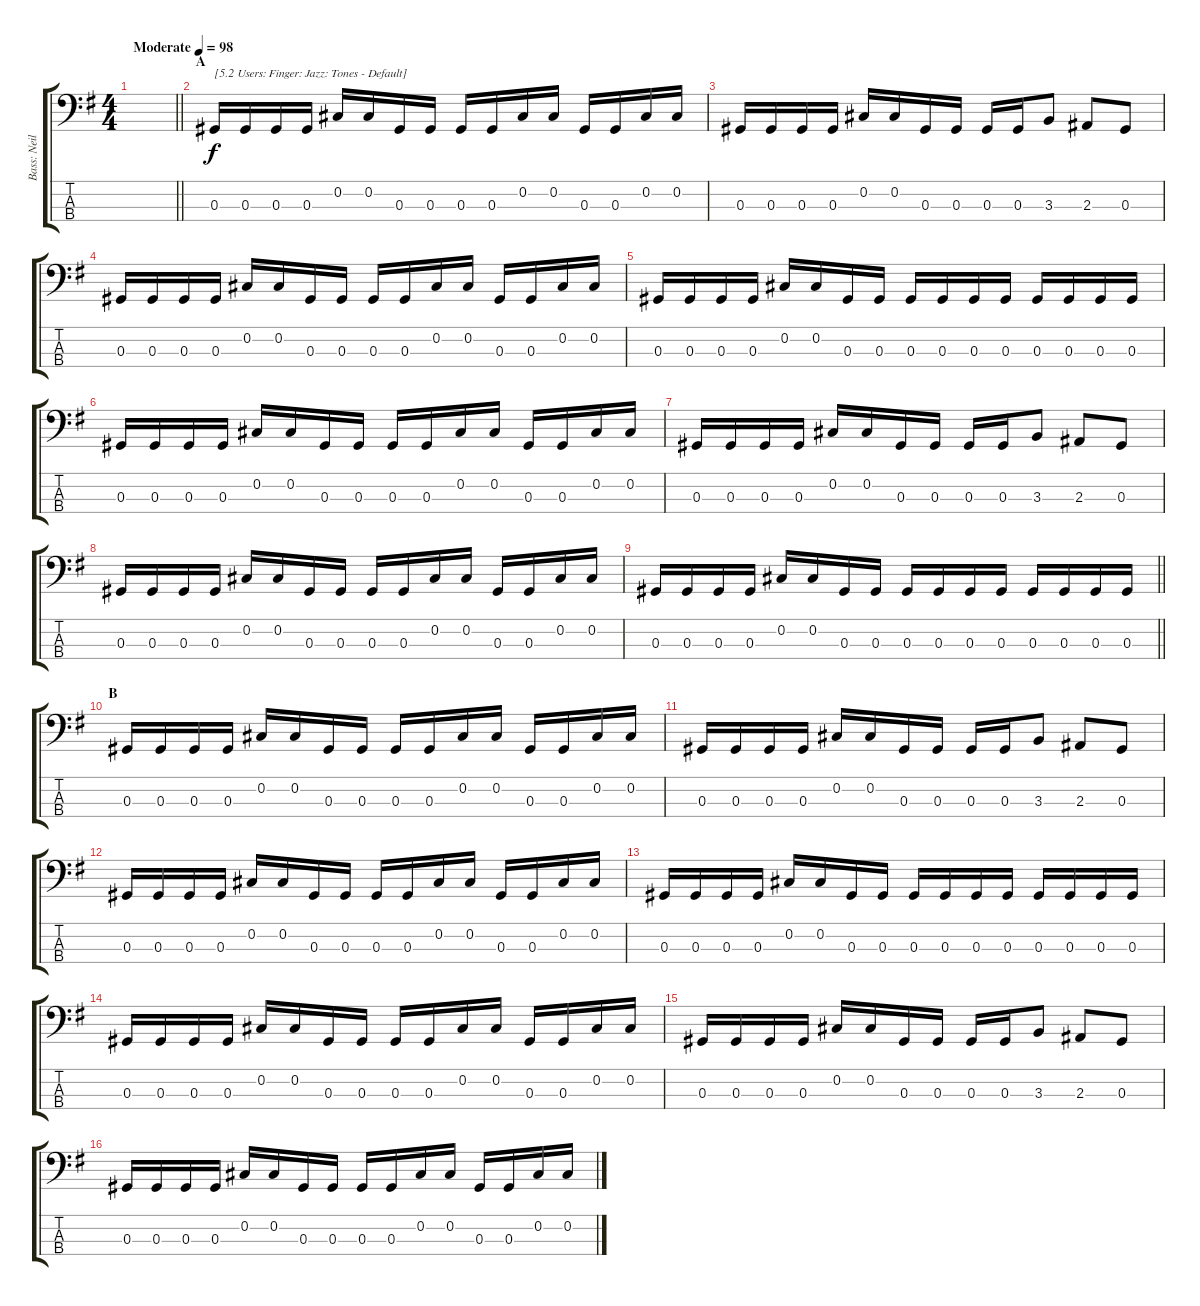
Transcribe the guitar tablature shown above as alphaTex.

\track ("Bass: Neil" "Bass: Neil") {instrument electricbassfinger}
\staff {score tabs}
\tuning (Gb2 Db2 Ab1 Eb1) {hide}
\ts (4 4)
\tempo (98 "Moderate")
\clef f4
\barLineRight lightlight
\ks g
|
\section ("" "A")
0.3.16{txt "[5.2 Users: Finger: Jazz: Tones - Default]"} 0.3.16 0.3.16 0.3.16 0.2.16 0.2.16 0.3.16 0.3.16 0.3.16 0.3.16 0.2.16 0.2.16 0.3.16 0.3.16 0.2.16 0.2.16 |
0.3.16 0.3.16 0.3.16 0.3.16 0.2.16 0.2.16 0.3.16 0.3.16 0.3.16 0.3.16 3.3.8 2.3.8 0.3.8 |
0.3.16 0.3.16 0.3.16 0.3.16 0.2.16 0.2.16 0.3.16 0.3.16 0.3.16 0.3.16 0.2.16 0.2.16 0.3.16 0.3.16 0.2.16 0.2.16 |
0.3.16 0.3.16 0.3.16 0.3.16 0.2.16 0.2.16 0.3.16 0.3.16 0.3.16 0.3.16 0.3.16 0.3.16 0.3.16 0.3.16 0.3.16 0.3.16 |
0.3.16 0.3.16 0.3.16 0.3.16 0.2.16 0.2.16 0.3.16 0.3.16 0.3.16 0.3.16 0.2.16 0.2.16 0.3.16 0.3.16 0.2.16 0.2.16 |
0.3.16 0.3.16 0.3.16 0.3.16 0.2.16 0.2.16 0.3.16 0.3.16 0.3.16 0.3.16 3.3.8 2.3.8 0.3.8 |
0.3.16 0.3.16 0.3.16 0.3.16 0.2.16 0.2.16 0.3.16 0.3.16 0.3.16 0.3.16 0.2.16 0.2.16 0.3.16 0.3.16 0.2.16 0.2.16 |
\barLineRight lightlight
0.3.16 0.3.16 0.3.16 0.3.16 0.2.16 0.2.16 0.3.16 0.3.16 0.3.16 0.3.16 0.3.16 0.3.16 0.3.16 0.3.16 0.3.16 0.3.16 |
\section ("" "B")
0.3.16 0.3.16 0.3.16 0.3.16 0.2.16 0.2.16 0.3.16 0.3.16 0.3.16 0.3.16 0.2.16 0.2.16 0.3.16 0.3.16 0.2.16 0.2.16 |
0.3.16 0.3.16 0.3.16 0.3.16 0.2.16 0.2.16 0.3.16 0.3.16 0.3.16 0.3.16 3.3.8 2.3.8 0.3.8 |
0.3.16 0.3.16 0.3.16 0.3.16 0.2.16 0.2.16 0.3.16 0.3.16 0.3.16 0.3.16 0.2.16 0.2.16 0.3.16 0.3.16 0.2.16 0.2.16 |
0.3.16 0.3.16 0.3.16 0.3.16 0.2.16 0.2.16 0.3.16 0.3.16 0.3.16 0.3.16 0.3.16 0.3.16 0.3.16 0.3.16 0.3.16 0.3.16 |
0.3.16 0.3.16 0.3.16 0.3.16 0.2.16 0.2.16 0.3.16 0.3.16 0.3.16 0.3.16 0.2.16 0.2.16 0.3.16 0.3.16 0.2.16 0.2.16 |
0.3.16 0.3.16 0.3.16 0.3.16 0.2.16 0.2.16 0.3.16 0.3.16 0.3.16 0.3.16 3.3.8 2.3.8 0.3.8 |
0.3.16 0.3.16 0.3.16 0.3.16 0.2.16 0.2.16 0.3.16 0.3.16 0.3.16 0.3.16 0.2.16 0.2.16 0.3.16 0.3.16 0.2.16 0.2.16
